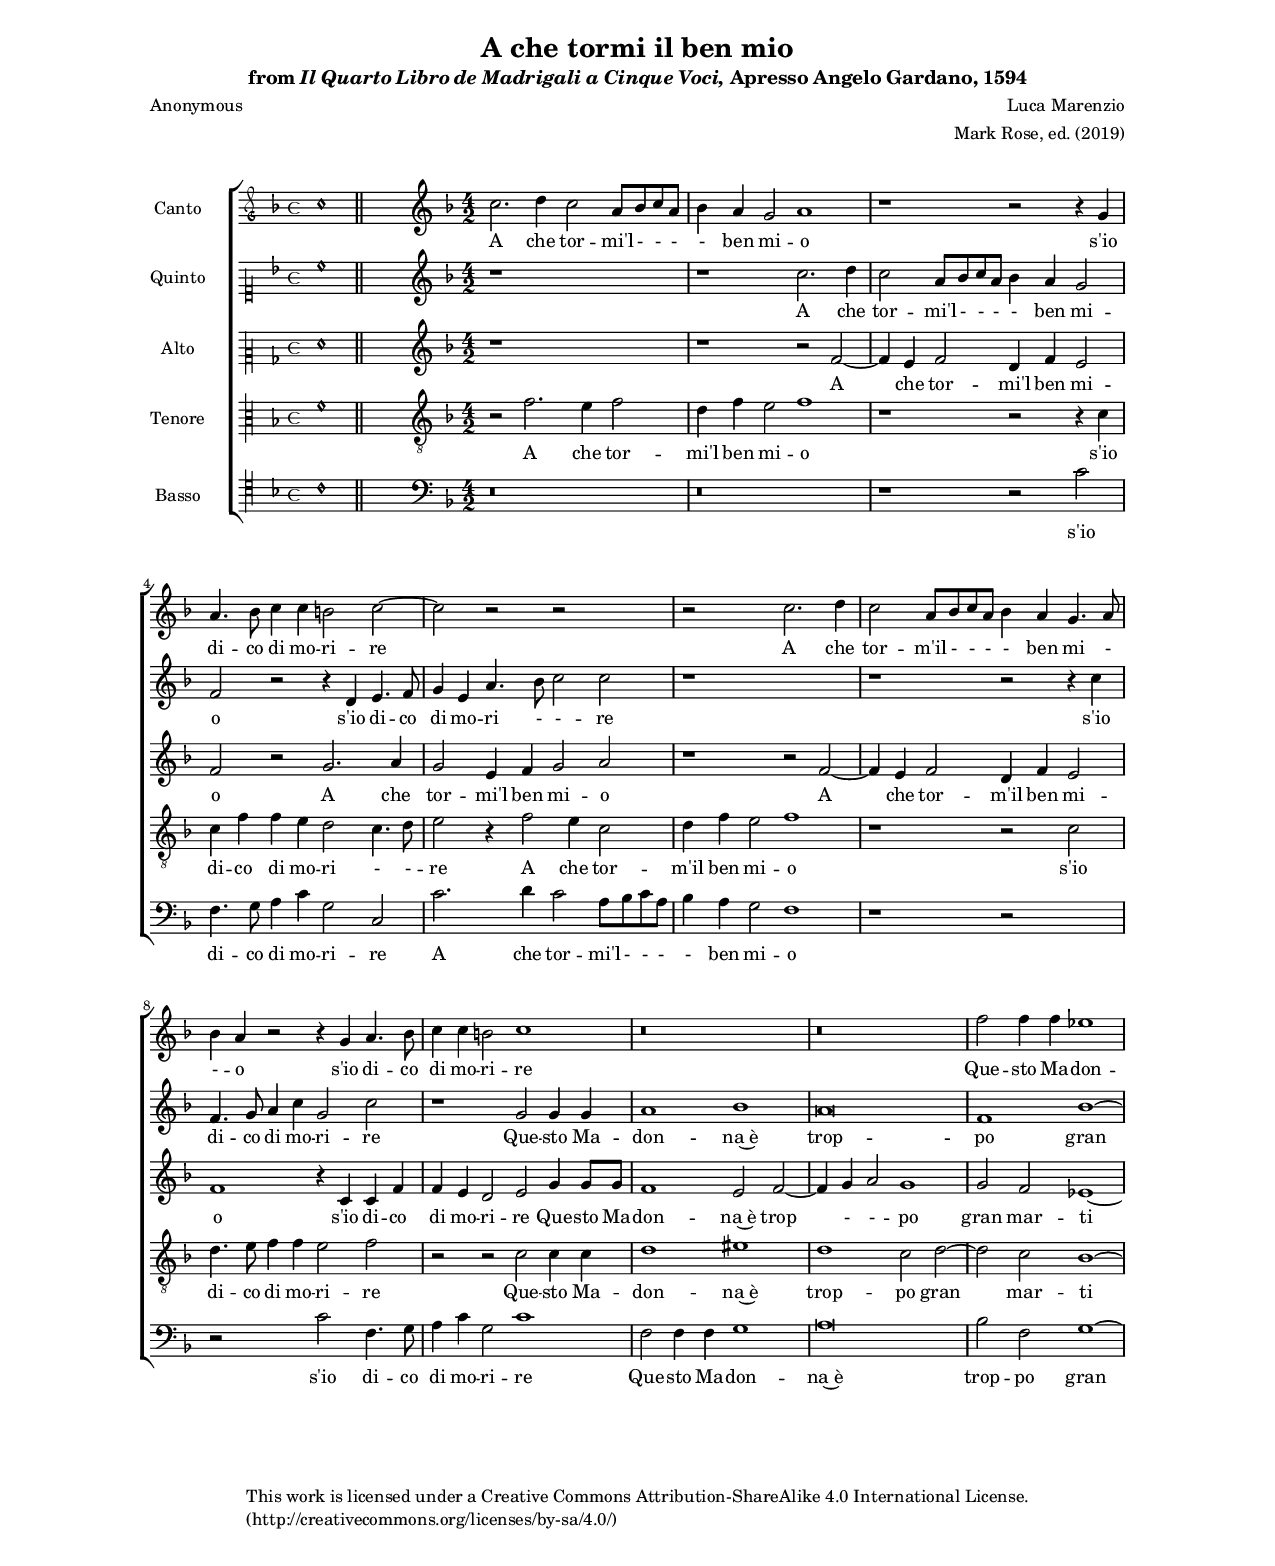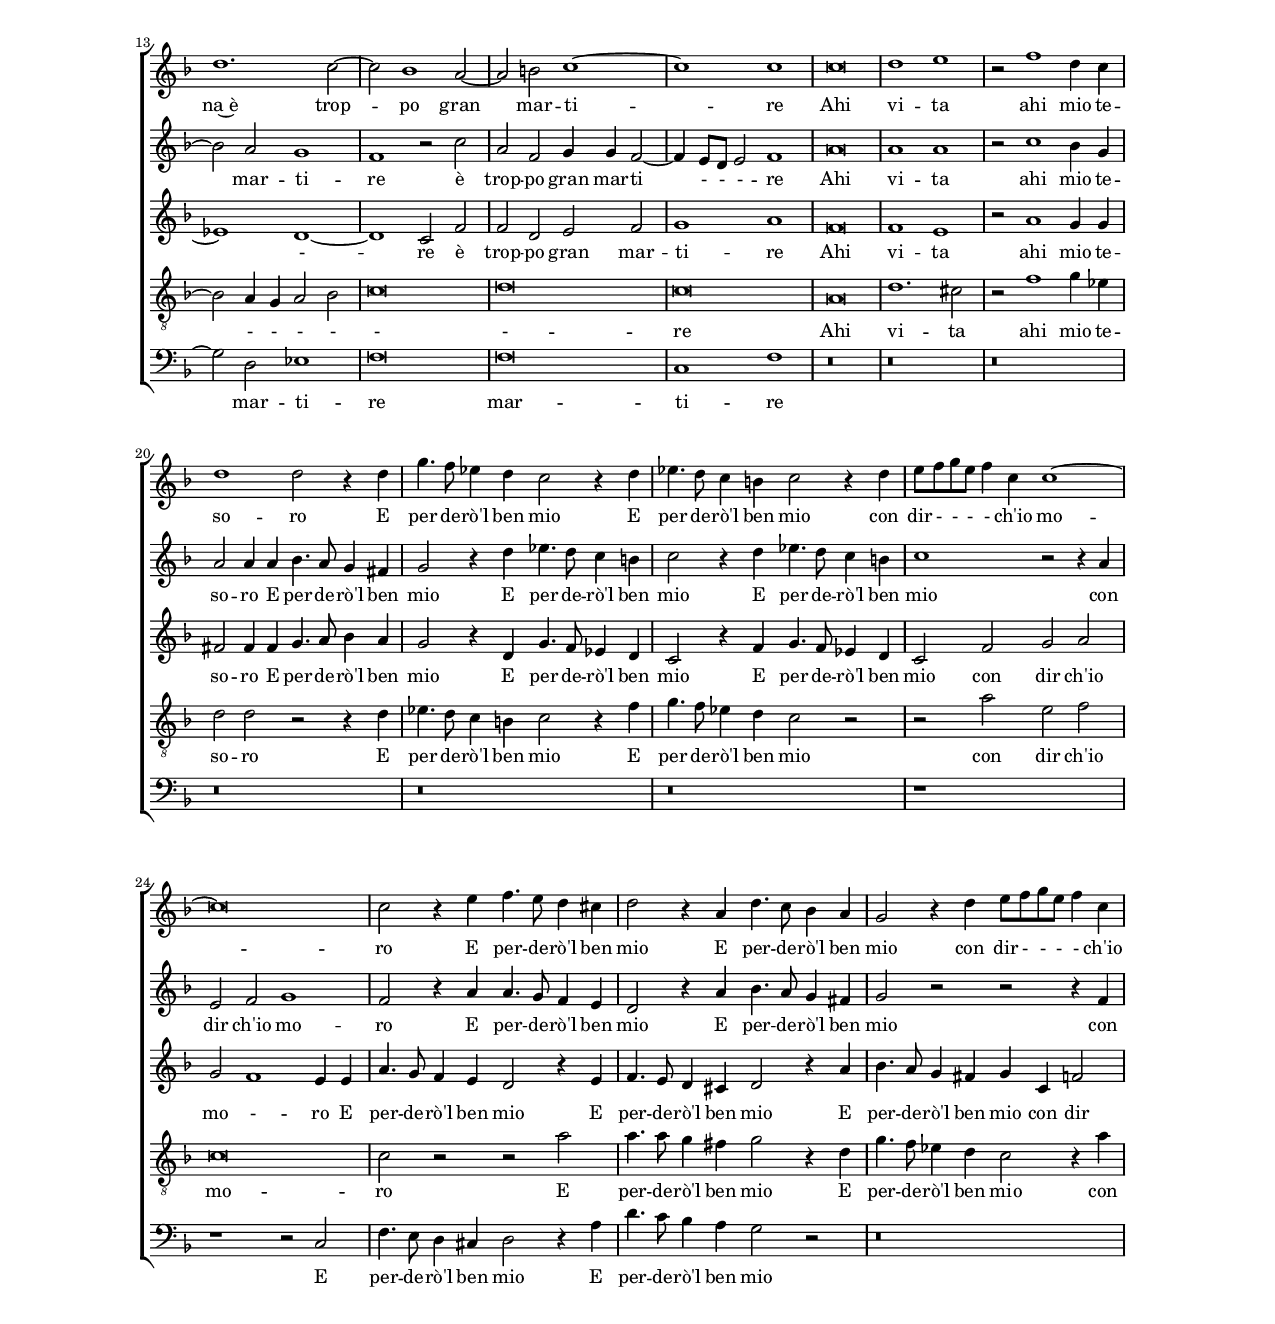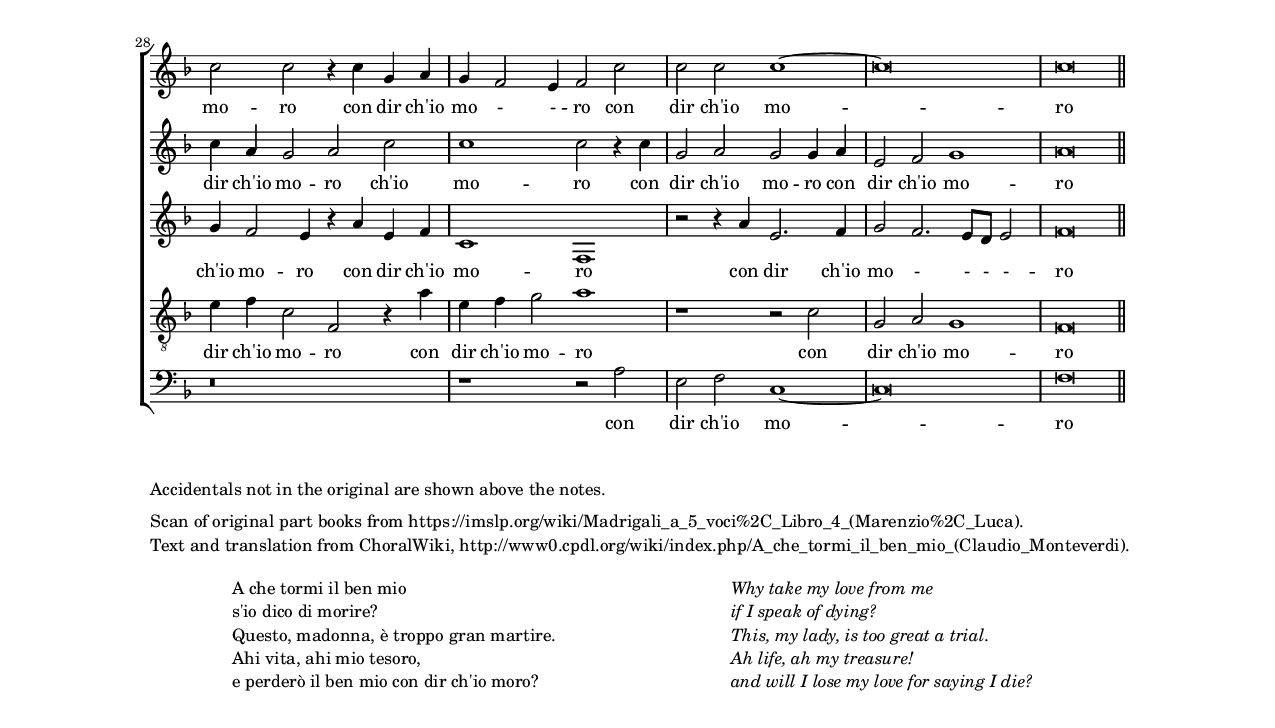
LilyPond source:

\language "english"

global = {
  \set Score.skipBars = ##t

  % incipit
  %\once \hide Score.SystemStartBracket
  % Set tight spacing
  \override Score.SpacingSpanner.spacing-increment = #1.0
  \key f \major
  \time 4/4
  \once \override Staff.TimeSignature.style = #'mensural
  \override Voice.NoteHead.style = #'petrucci
  \override Voice.Rest.style = #'petrucci
  \set Staff.printKeyCancellation = ##f
  \cadenzaOn % turn off bar lines
  \skip 1*1
  \once \override Staff.BarLine.transparent = ##f
  \bar "||"
  \skip 1*1 % need this extra \skip such that clef change comes
            % after bar line
  \bar ""

  % main
  \cadenzaOff % turn bar lines on again
  \once \override Staff.Clef.full-size-change = ##t
  \set Staff.forceClef = ##t
  \key f \major
  \time 4/2
  \override Voice.NoteHead.style = #'default
  \override Voice.Rest.style = #'default

  % Setting printKeyCancellation back to #t must not
  % occur in the first bar after the incipit.  Dto. for forceClef.
  % Therefore, we need an extra \skip.
  \skip 1*1
  \set Staff.printKeyCancellation = ##t
  \set Staff.forceClef = ##f

  % Remove this once accidentals are found and marked with \ficta.
  %\set suggestAccidentals = ##t
}

ficta = { \once \set suggestAccidentals = ##t }

cantoNotes = {
  \transpose c' c'' {
    \set Staff.instrumentName = #"Canto  "

    % incipit
    \clef "petrucci-g"
    c'1
    \skip 1*1 % one bar

    % main
    \clef "treble"
    %\transpose f a
    \relative c' {
      % line 1
      c2. d4 c2 a8 bf8 c8 a8 bf4 a4 g2 a1
      r1 r2 r4 g4 a4. bf8 c4 c4 b2 c1
      r2 r1*2 c2. d4 c2 a8 bf8 c8 a8

      % line 2
      bf4 a4 g4. a8 bf4 a4
      r2 r4 g4 a4. bf8 c4 c4 b2 c1
      r1*4 f2 f4 f4 ef1 d1. c1 bf1 a1 b2 c\breve c1 c\breve d1 e1
      r2 f1 d4 c4

      % line 3
      d1 d2
      r4 d4 g4. f8 ef4 d4 c2
      r4 d4 ef4. d8 c4 b4 c2
      r4 d4 e8 f8 g8 e8 f4 c4 c\breve. c2
      r4 e4 f4. e8 d4 cs4 d2
      r4 a4

      % line 4
      d4. c8 bf4 a4 g2
      r4 d'4 e8 f8 g8 e8 f4 c4 c2 c2
      r4 c4 g4 a4 g4 f2 e4 f2 c'2 c2 c2 c\breve. c\breve
    }
    \override Staff.BarLine.transparent = ##f
    \bar "||"
  }
}

cantoLyrics = \lyricmode {
  % incipit
  ""

  % main
  % line 1
  A che tor -- mi'l - - - - ben mi -- o
  s'io di -- co di mo -- ri -- re
  A che tor -- m'il - - - - ben mi - - -- o

  % line 2
  s'io di -- co di mo -- ri -- re
  Que -- sto Ma -- don -- na~è trop -- po gran mar -- ti -- re
  Ahi vi -- ta
  ahi mio te --

  % line 3
  so -- ro
  E per -- de -- rò'l ben mio
  E per -- de -- rò'l ben mio
  con dir - - - - ch'io mo -- ro
  E per -- de -- rò'l ben mio
  E

  % line 4
  per -- de -- rò'l ben mio
  con dir - - - - ch'io mo -- ro
  con dir ch'io mo - - -- ro
  con dir ch'io mo -- ro
}

altoNotes = {
  \transpose c' c'' {
    \set Staff.instrumentName = #"Alto  "

    % incipit
    \clef "petrucci-c2"
    f1
    \skip 1*1 % one bar

    % main
    \clef "treble"
    %\transpose f a
    \relative c {
      % line 1
      r1*2 r1 r2 f2. e4 f2 d4 f4 e2 f2
      r2 g2. a4 g2 e4 f4 g2 a2
      r1 r2 f2. e4 f2 d4 f4 e2 f1
      r4 c4 c4 f4

      % line 2
      f4 e4 d2 e2 g4 g8 g8 % ! last 4 notes originally e1 r1 g2 g4 g4
      f1 e2 f2. g4 a2 g1 g2 f2 ef\breve d\breve c2
        f2 f2 d2 e2 f2 g1 a1 f\breve f1 e1
      r2 a1 g4 g4

      % line 3
      fs2 fs4 fs4 g4. a8 bf4 a4 g2
      r4 d4 g4. f8 ef4 d4 c2
      r4 f4 g4. f8 ef4 d4 c2 f2 g2 a2 g2 f1 e4 e4 a4. g8 f4 e4

      % line 4
      d2
      r4 e4 f4. e8 d4 cs4 d2
      r4 a'4 bf4. a8 g4 fs4 g4 c,4 f2 g4 f2 e4
      r4 a4 e4 f4 c1 f,1
      r2 r4 a'4 e2. f4 g2 f2. e8 d8 e2 f\breve
    }
  }
}

altoLyrics = \lyricmode {
  % incipit
  ""

  % main
  % line 1
  A che tor -- mi'l ben mi -- o
  A che tor -- mi'l ben mi -- o
  A che tor -- m'il ben mi -- o
  s'io di -- co

  % line 2
  di mo -- ri -- re
  Que -- sto Ma -- don -- na~è trop - - -- po gran mar -- ti - -- re
  è trop -- po gran mar -- ti -- re
  Ahi vi -- ta
  ahi mio te --

  % line 3
  so -- ro
  E per -- de -- rò'l ben mio
  E per -- de -- rò'l ben mio
  E per -- de -- rò'l ben mio
  con dir ch'io mo - -- ro
  E per -- de -- rò'l ben

  % line 4
  mio
  E per -- de -- rò'l ben mio
  E per -- de -- rò'l ben mio
  con dir ch'io mo -- ro
  con dir ch'io mo -- ro
  con dir ch'io mo - - - - -- ro
}

tenoreNotes = {
  \transpose c' c' {
    \set Staff.instrumentName = #"Tenore  "

    % incipit
    \clef "petrucci-c3"
    f'1
    \skip 1*1 % one bar

    % main
    \clef "treble_8"
    %\transpose f a
    \relative c' {
      % line 1
      r2 f2. e4 f2 d4 f4 e2 f1
      r1 r2 r4 c4 c4 f4 f4 e4 d2 c4. d8 e2
      r4 f2 e4 c2 d4 f4 e2 f1
      r1

      % line 2
      r2 c2 d4. e8 f4 f4 e2 f2
      r2 % Looks like r1 in the score
      r2 c2 c4 c4 d1 es1 d1 c2
        d1 % ! was: d1.
        c2 bf1. a4 g4 a2 bf2 c\breve
        d\breve c\breve
      %r1 % ! maybe a mark in the score?
      a\breve d1. cs2
      r2 f1 g4 ef4

      % line 3
      d2 d2
      r2 r4 d4 ef4. d8 c4 b4 c2
      r4 f4 g4. f8 ef4 d4 c2
      r2
      r2 a'2 e2 f2 c\breve c2
      r2
      r2 a'2 a4. a8 g4 fs4 g2
      r4 d4

      % line 4
      g4. f8 ef4 d4 c2
      r4 a'4 e4 f4 c2 f,2
      r4 a'4 e4 f4 g2 a1
      r1
      r2
      c,2 g2 a2 g1 f\breve
    }
  }
}

tenoreLyrics = \lyricmode {
  % incipit
  ""

  % main
  % line 1
  A che tor -- mi'l ben mi -- o
  s'io di -- co di mo -- ri - - -- re
  A che tor -- m'il ben mi -- o

  % line 2
  s'io di -- co di mo -- ri -- re
  Que -- sto Ma -- don -- na~è trop -- po gran mar -- ti - - - - - - -- re
  Ahi vi -- ta
  ahi mio te --

  % line 3
  so -- ro
  E per -- de -- rò'l ben mio
  E per -- de -- rò'l ben mio
  con dir ch'io mo -- ro
  E per -- de -- rò'l ben mio
  E

  % line 4
  per -- de -- rò'l ben mio
  con dir ch'io mo -- ro
  con dir ch'io mo -- ro
  con dir ch'io mo -- ro
}

bassoNotes = {
  \transpose c' c' {
    \set Staff.instrumentName = #"Basso  "

    % incipit
    \clef "petrucci-c4"
    c'1
    \skip 1*1 % one bar

    % main
    \clef "bass"
    %\transpose f a
    \relative c' {
      % line 1
      r1*4 r1 r2 c2 f,4. g8 a4 c4 g2 c,2 c'2. d4 c2 a8 bf8 c8 a8 bf4 a4 g2 f1
      r1 r1*2 c'2 f,4. g8
      
      % line 2
      a4 c4 g2 c1 f,2 f4 f4 g1 a\breve bf2 f2 g1. d2 ef1 f\breve f\breve
        c1 f1
      r1*12
      r1*2 r1 r2 c2 f4. e8 d4 cs4 d2
      r4 a'4 d4. c8

      % line 3
      bf4 a4 g2
      r2 r1*4 r1 r2 a2 e2 f2 c\breve. f\breve
    }
  }
}

bassoLyrics = \lyricmode {
  % incipit
  ""

  % main
  % line 1
  s'io di -- co di mo -- ri -- re
  A che tor -- mi'l - - - - ben mi -- o
  s'io di -- co

  % line 2
  di mo -- ri -- re
  Que -- sto Ma -- don -- na~è trop -- po gran mar -- ti -- re
  mar -- ti -- re
  E per -- de -- rò'l ben mio
  E per -- de --

  % line 3
  rò'l ben mio
  con dir ch'io mo -- ro
}

quintoNotes = {
  \transpose c' c' {
    \set Staff.instrumentName = #"Quinto  "

    % incipit
    \clef "petrucci-c1"
    c''1
    \skip 1*1 % one bar

    % main
    \clef "treble"
    %\transpose f a
    \relative c'' {
      % line 1
      r1*2 r1 c2. d4 c2 a8 bf8 c8 a8 bf4 a4 g2 f2
      r2 r4 d4 e4. f8 g4 e4 a4. bf8 c2 c2
      r1*2 r1 r2 r4 c4
      
      % line 2
      f,4. g8 a4 c4 g2 c2
      r1 g2 g4 g4 a1 bf1 a\breve f1 bf1. a2 g1 f1
      r2 c'2 a2 f2 g4 g4 f2. e8 d8 e2 f1 a\breve a1 a1

      % line 3
      r2 c1 bf4 g4 a2 a4 a4 bf4. a8 g4 fs4 g2
      r4 d'4 ef4. d8 c4 b4 c2
      r4 d4 ef4. d8 c4 b4 c1
      r2 r4 a4 e2 f2 g1 f2
      r4 a4

      % line 4
      a4. g8 f4 e4 d2
      r4 a'4 bf4. a8 g4 fs4 g2
      r2 r2 r4 f4 c'4 a4 g2 a2 c2 c1 c2
      r4 c4 g2 a2 g2 g4 a4 e2 f2 g1 a\breve
    }
  }
}

quintoLyrics = \lyricmode {
  % incipit
  ""

  % main
  % line 1
  A che tor -- mi'l - - - - ben mi -- o
  s'io di -- co di mo -- ri - - -- re
  s'io

  % line 2
  di -- co di mo -- ri -- re
  Que -- sto Ma -- don -- na~è trop -- po gran mar -- ti -- re
  è trop -- po gran mar -- ti - - - -- re
  Ahi vi -- ta

  % line 3
  ahi mio te -- so -- ro
  E per -- de -- rò'l ben mio
  E per -- de -- rò'l ben mio
  E per -- de -- rò'l ben mio
  con dir ch'io mo -- ro
  E

  % line 4
  per -- de -- rò'l ben mio
  E per -- de -- rò'l ben mio
  con dir ch'io mo -- ro
  ch'io mo -- ro
  con dir ch'io mo -- ro
  con dir ch'io mo -- ro
}

\header{
  title = "A che tormi il ben mio"
  subtitle = \markup { from \italic { Il Quarto Libro de Madrigali a Cinque Voci, } Apresso Angelo Gardano, 1594 }
  composer = "Luca Marenzio"
  arranger = "Mark Rose, ed. (2019)"
  poet = "Anonymous"
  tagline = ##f
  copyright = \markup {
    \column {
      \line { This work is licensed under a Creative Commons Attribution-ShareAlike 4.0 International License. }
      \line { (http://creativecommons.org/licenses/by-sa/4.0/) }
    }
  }
}

#(set-global-staff-size 15)

\paper {
  #(include-special-characters) % So we can use HTML entities.
  #(set-paper-size "letter")

  left-margin = 1\in
  right-margin = 1\in
  top-margin = 0.5\in
  bottom-margin = 0.5\in

  oddHeaderMarkup = \markup \null
  evenHeaderMarkup = \markup \null

  ragged-bottom = ##t
  system-system-spacing #'basic-distance = 15
}

\markup { \vspace #1 }

\score {
  \new ChoirStaff = choirStaff <<
    \new Voice = "cantoNotes" \with {
      \remove "Note_heads_engraver"
      \consists "Completion_heads_engraver"
      \remove "Rest_engraver"
      \consists "Completion_rest_engraver"
    } << \global \cantoNotes >>
    \new Lyrics = "cantoLyrics"
      \lyricsto cantoNotes { \cantoLyrics }

    \new Voice = "quintoNotes" \with {
      \remove "Note_heads_engraver"
      \consists "Completion_heads_engraver"
      \remove "Rest_engraver"
      \consists "Completion_rest_engraver"
    } << \global \quintoNotes >>
    \new Lyrics = "quintoLyrics"
      \lyricsto quintoNotes { \quintoLyrics }

    \new Voice = "altoNotes" \with {
      \remove "Note_heads_engraver"
      \consists "Completion_heads_engraver"
      \remove "Rest_engraver"
      \consists "Completion_rest_engraver"
    } << \global \altoNotes >>
    \new Lyrics = "altoLyrics" \lyricsto altoNotes { \altoLyrics }

    \new Voice = "tenoreNotes" \with {
      \remove "Note_heads_engraver"
      \consists "Completion_heads_engraver"
      \remove "Rest_engraver"
      \consists "Completion_rest_engraver"
    } << \global \tenoreNotes >>
    \new Lyrics = "tenoreLyrics" \lyricsto tenoreNotes { \tenoreLyrics }

    \new Voice = "bassoNotes" \with {
      \remove "Note_heads_engraver"
      \consists "Completion_heads_engraver"
      \remove "Rest_engraver"
      \consists "Completion_rest_engraver"
    } << \global \bassoNotes >>
    \new Lyrics = "bassoLyrics" \lyricsto bassoNotes { \bassoLyrics }
  >>

  \layout {
    \context {
      \Score

      % incipit should not start with a start delimiter
      \remove "System_start_delimiter_engraver"
    }

    \context {
      \Voice

      % no slurs
      \hide Slur

      % The command below can be commented out in
      % short scores, but especially for large scores you
      % will typically yield better line breaking and improve
      % overall spacing if you do not comment the command out.

      \remove "Forbid_line_break_engraver"
    }
  }
  \midi { }
}

\markuplist {
  \vspace #1
  \wordwrap-lines {
    Accidentals not in the original are shown above the notes.
  }
  \vspace #0.5
  \column {
    \line { Scan of original part books from https://imslp.org/wiki/Madrigali_a_5_voci%2C_Libro_4_(Marenzio%2C_Luca). }
    \line { Text and translation from ChoralWiki, http://www0.cpdl.org/wiki/index.php/A_che_tormi_il_ben_mio_(Claudio_Monteverdi). }
  }
  \vspace #1
}

\markup {
  \fill-line {
    \hspace #1
    \column {
      \line { A che tormi il ben mio }
      \line { s'io dico di morire? }
      \line { Questo, madonna, è troppo gran martire. }
      \line { Ahi vita, ahi mio tesoro, }
      \line { e perderò il ben mio con dir ch'io moro? }
    }
    \hspace #2
    \column \italic {
      \line { Why take my love from me }
      \line { if I speak of dying? }
      \line { This, my lady, is too great a trial. }
      \line { Ah life, ah my treasure! }
      \line { and will I lose my love for saying I die? }
    }
    \hspace #1
  }
}


\version "2.18.2"  % necessary for upgrading to future LilyPond versions.
